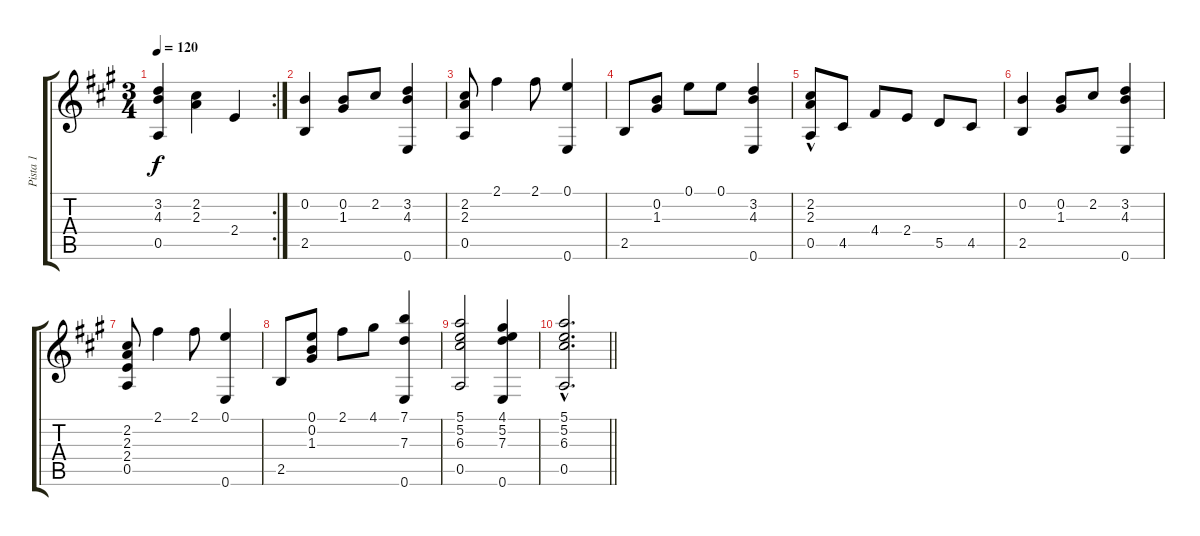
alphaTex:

\track ("Pista 1" "Pista 1") {instrument acousticguitarnylon}
\staff {score tabs}
\tuning (E4 B3 G3 D3 A2 E2) {hide}
\rc 2
\ts (3 4)
\tempo 120
\clef g2
\ks a
(3.2 4.3 0.5).4{dy f} (2.2 2.3).4 2.4.4 |
(0.2 2.5).4 (0.2 1.3).8 2.2.8 (3.2 4.3 0.6).4 |
(2.2 2.3 0.5).8 2.1.4 2.1.8 (0.1 0.6).4 |
2.5.8 (0.2 1.3).8 0.1.8 0.1.8 (3.2 4.3 0.6).4 |
(2.2{hac} 2.3{hac} 0.5).8 4.5.8 4.4.8 2.4.8 5.5.8 4.5.8 |
(0.2 2.5).4 (0.2 1.3).8 2.2.8 (3.2 4.3 0.6).4 |
(2.2 2.3 2.4 0.5).8 2.1.4 2.1.8 (0.1 0.6).4 |
2.5.8 (0.1 0.2 1.3).8 2.1.8 4.1.8 (7.1 7.3 0.6).4 |
(5.1 5.2 6.3 0.5).2 (4.1 5.2 7.3 0.6).4 |
\barLineRight lightlight
(5.1{hac} 5.2{hac} 6.3{hac} 0.5{hac}).2{d}
